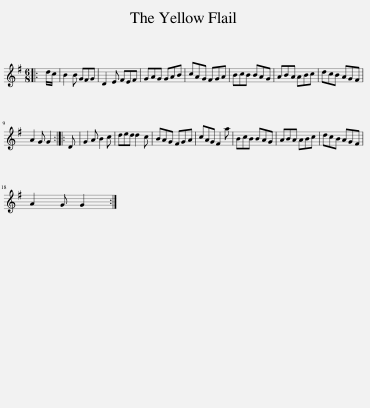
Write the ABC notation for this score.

X:1
L:1/8
M:6/8
I:linebreak $
K:G
V:1 treble
V:1
|: d/c/ | B2 B GFG | D2 E FEF | GAG GAB | cAG FGA | %5
 BcB BAG | ABA ABc | dcB AGF |$ A2 G G2 :: D | %10
 G2 A B2 c | ded d2 c | BAG FGA | cAG F2 a | BcB BAG | %15
 ABA ABc | dcB AGF |$ A2 G G2 :| %18
